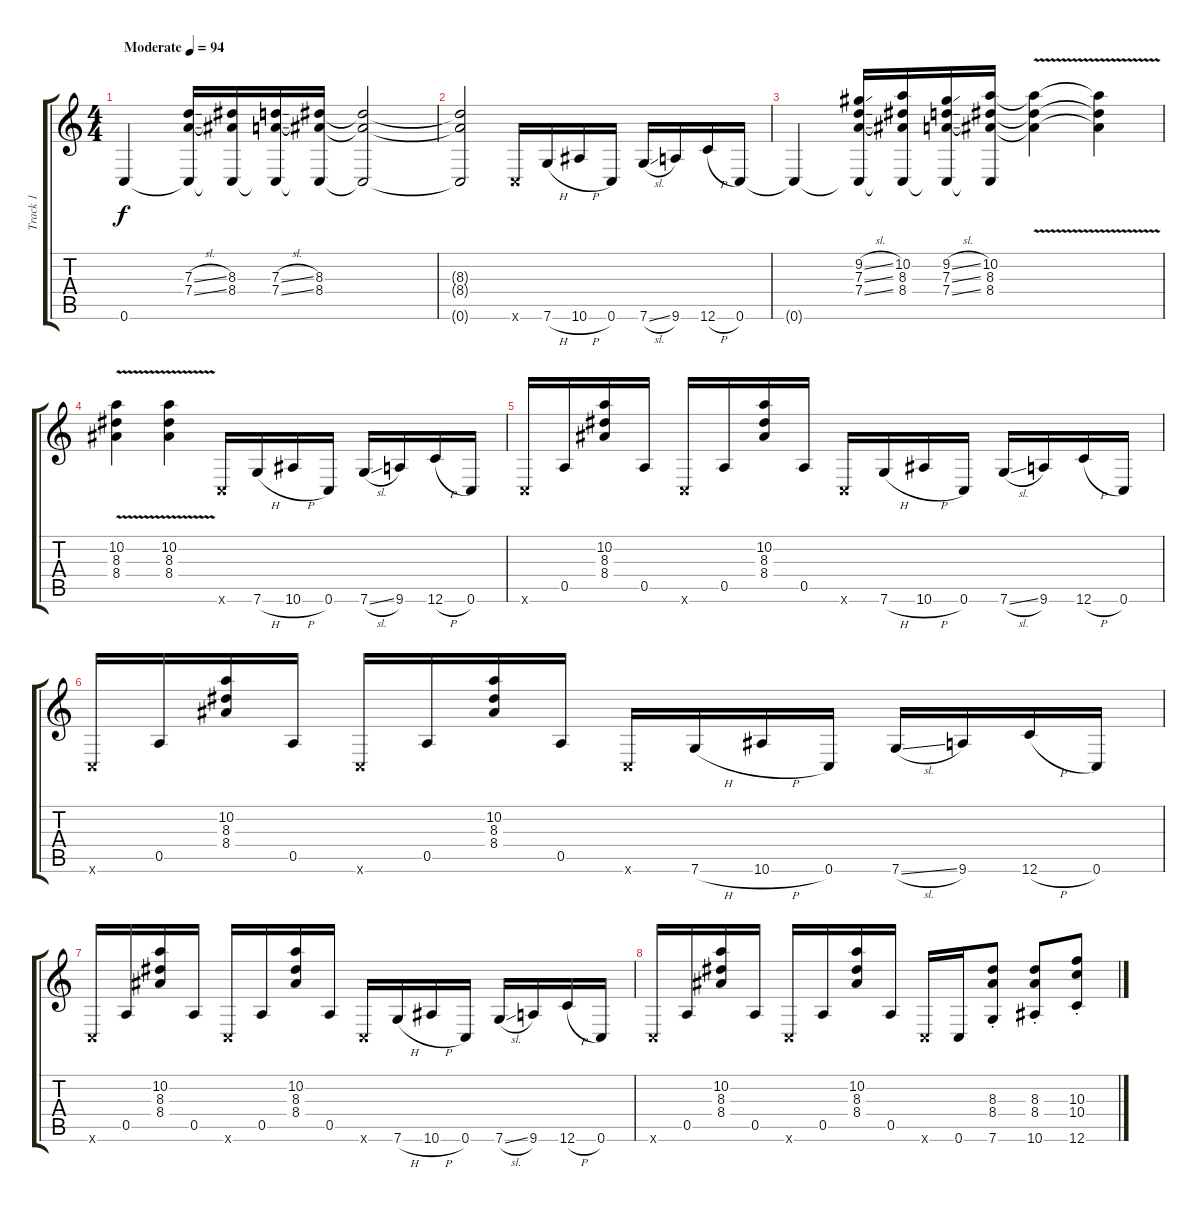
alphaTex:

\track ("Track 1" "Track 1") {instrument acousticguitarnylon}
\staff {score tabs}
\tuning (E4 B3 G3 D3 A2 C2) {hide}
\ts (4 4)
\tempo (94 "Moderate")
\clef g2
\ks c
0.6.4{dy f instrument acousticguitarnylon} (7.3{sl} 7.4{sl} 0.6{t}).16 (8.3 8.4 0.6{t}).16 (7.3{sl} 7.4{sl} 0.6{t}).16 (8.3 8.4 0.6{t}).16 (8.3{t} 8.4{t} 0.6{t}).2 |
(8.3{t} 8.4{t} 0.6{t}).2 0.6{x}.16 7.6{h}.16 10.6{h}.16 0.6.16 7.6{sl}.16 9.6.16 12.6{h}.16 0.6.16 |
0.6{t}.4 (9.2{sl} 7.3{sl} 7.4{sl} 0.6{t}).16 (10.2 8.3 8.4 0.6{t}).16 (9.2{sl} 7.3{sl} 7.4{sl} 0.6{t}).16 (10.2 8.3 8.4 0.6{t}).16 (10.2{t} 8.3{t} 8.4{v t}).4 (10.2{t} 8.3{t} 8.4{t}).4 |
(10.2 8.3 8.4{v}).4 (10.2 8.3 8.4{v}).4 0.6{x}.16 7.6{h}.16 10.6{h}.16 0.6.16 7.6{sl}.16 9.6.16 12.6{h}.16 0.6.16 |
0.6{x}.16 0.5.16{txt ""} (10.2 8.3 8.4).16 0.5.16 0.6{x}.16 0.5.16 (10.2 8.3 8.4).16 0.5.16 0.6{x}.16 7.6{h}.16 10.6{h}.16 0.6.16 7.6{sl}.16 9.6.16 12.6{h}.16 0.6.16 |
0.6{x}.16 0.5.16 (10.2 8.3 8.4).16 0.5.16 0.6{x}.16 0.5.16 (10.2 8.3 8.4).16 0.5.16 0.6{x}.16 7.6{h}.16 10.6{h}.16 0.6.16 7.6{sl}.16 9.6.16 12.6{h}.16 0.6.16 |
0.6{x}.16 0.5.16 (10.2 8.3 8.4).16 0.5.16 0.6{x}.16 0.5.16 (10.2 8.3 8.4).16 0.5.16 0.6{x}.16 7.6{h}.16 10.6{h}.16 0.6.16 7.6{sl}.16 9.6.16 12.6{h}.16 0.6.16 |
0.6{x}.16 0.5.16 (10.2 8.3 8.4).16 0.5.16 0.6{x}.16 0.5.16 (10.2 8.3 8.4).16 0.5.16 0.6{x}.16 0.6.16 (8.3{st} 8.4{st} 7.6{st}).8 (8.3 8.4 10.6{st}).8 (10.3 10.4 12.6{st}).8
